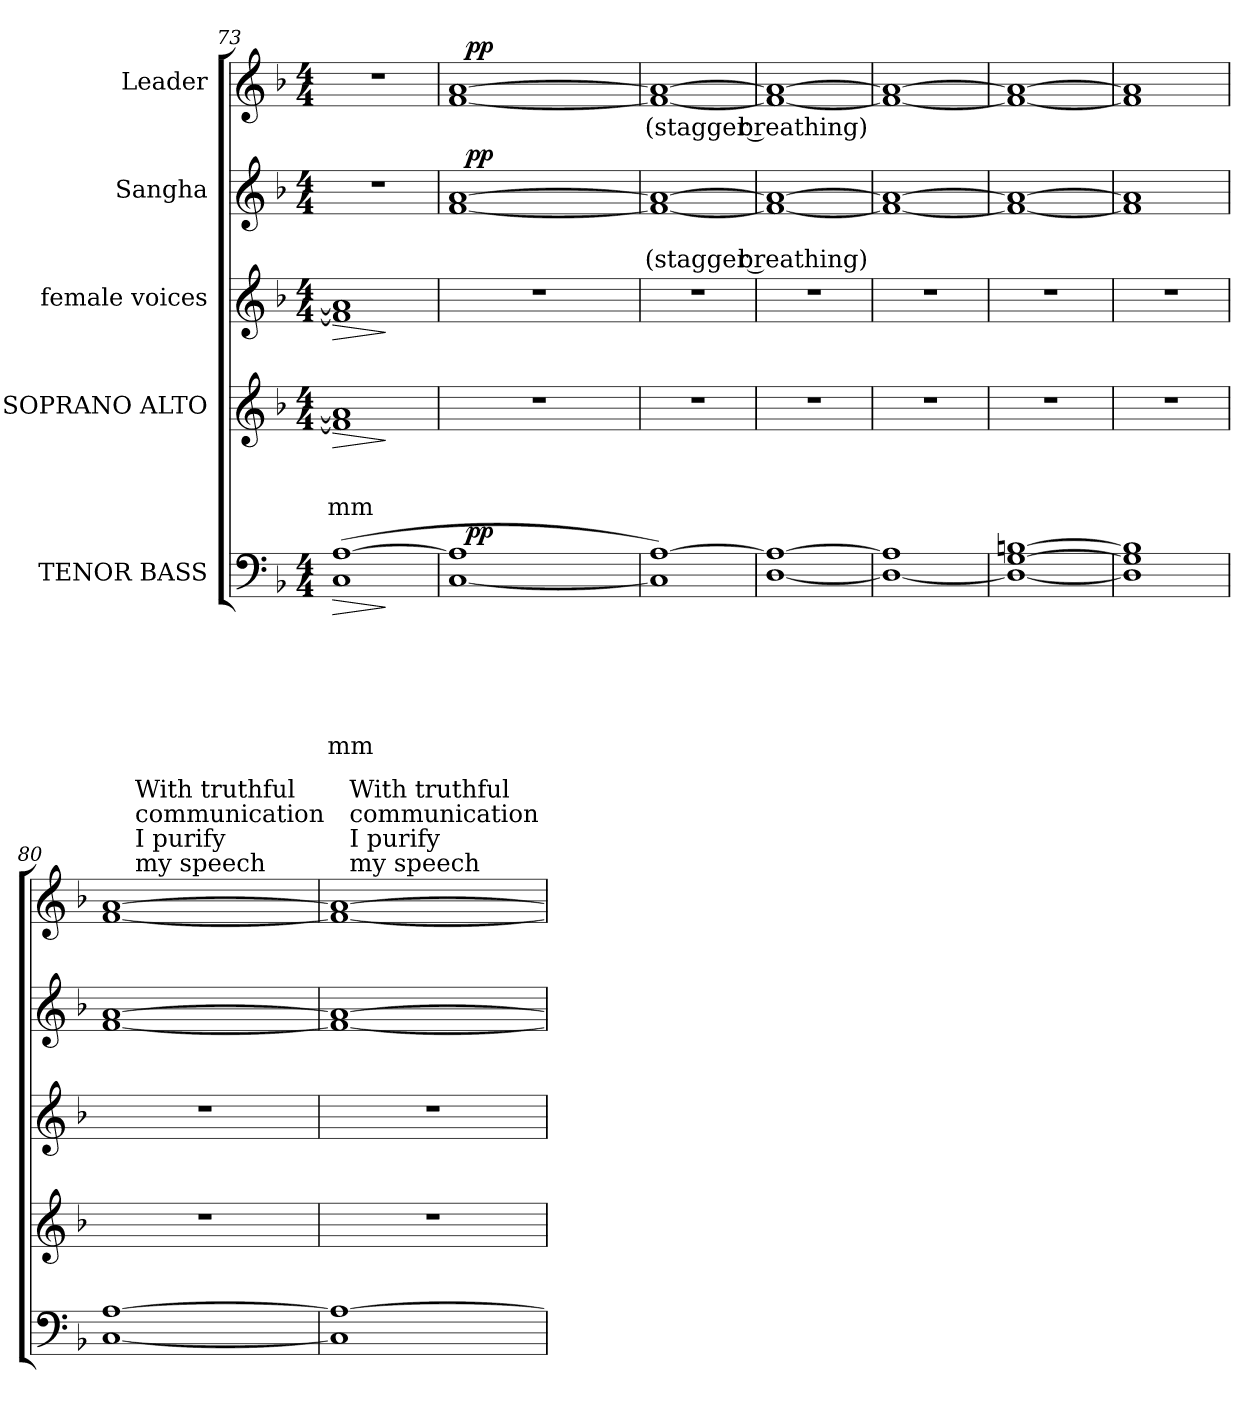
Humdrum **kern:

**kern	**text	**text	**text	**text	**text	**text	**dynam	**kern	**text	**text	**text	**dynam	**kern	**dynam	**kern	**text	**text	**dynam	**kern	**text	**dynam
*part5	*part5	*part5	*part5	*part5	*part5	*part5	*part5	*part4	*part4	*part4	*part4	*part4	*part3	*part3	*part2	*part2	*part2	*part2	*part1	*part1	*part1
*staff5	*staff5	*staff5	*staff5	*staff5	*staff5	*staff5	*staff5	*staff4	*staff4	*staff4	*staff4	*staff4	*staff3	*staff3	*staff2	*staff2	*staff2	*staff2	*staff1	*staff1	*staff1
*I"TENOR BASS	*	*	*	*	*	*	*	*I"SOPRANO ALTO	*	*	*	*	*I"female voices	*	*I"Sangha	*	*	*	*I"Leader	*	*
*clefF4	*	*	*	*	*	*	*	*clefG2	*	*	*	*	*clefG2	*	*clefG2	*	*	*	*clefG2	*	*
*k[b-]	*	*	*	*	*	*	*	*k[b-]	*	*	*	*	*k[b-]	*	*k[b-]	*	*	*	*k[b-]	*	*
*F:	*	*	*	*	*	*	*	*F:	*	*	*	*	*F:	*	*F:	*	*	*	*F:	*	*
*M4/4	*	*	*	*	*	*	*	*M4/4	*	*	*	*	*M4/4	*	*M4/4	*	*	*	*M4/4	*	*
=73	=73	=73	=73	=73	=73	=73	=73	=73	=73	=73	=73	=73	=73	=73	=73	=73	=73	=73	=73	=73	=73
!	!	!	!	!	!	!LO:LY:b	!LO:HP:b	!	!	!	!LO:LY:b	!LO:HP:b	!	!LO:HP:b	!	!	!	!	!	!	!
(<1C [>1A	.	.	.	.	.	mm	>	1f] 1a]	.	.	mm	>	1f] 1a]	>	1r	.	.	.	1r	.	.
.	.	.	.	.	.	.	]	.	.	.	.	]	.	]	.	.	.	.	.	.	.
!!LO:PB:g=z
=74	=74	=74	=74	=74	=74	=74	=74	=74	=74	=74	=74	=74	=74	=74	=74	=74	=74	=74	=74	=74	=74
*^	*	*	*	*	*	*	*	*	*	*	*	*	*	*	*^	*	*	*	*^	*	*
[<1C 1A]	32.ryy	.	.	.	.	.	.	.	1r	.	.	.	.	1r	.	[<1f [>1a	32.ryy	.	.	.	[<1f [>1a	32.ryy	.	.
!	!	!	!	!	!	!	!	!LO:DY:a	!	!	!	!	!	!	!	!	!	!	!	!LO:DY:a	!	!	!	!LO:DY:a
.	2ryy	.	.	.	.	.	.	pp	.	.	.	.	.	.	.	.	2ryy	.	.	pp	.	2ryy	.	pp
.	4ryy	.	.	.	.	.	.	.	.	.	.	.	.	.	.	.	4ryy	.	.	.	.	4ryy	.	.
.	8ryy	.	.	.	.	.	.	.	.	.	.	.	.	.	.	.	8ryy	.	.	.	.	8ryy	.	.
.	16ryy	.	.	.	.	.	.	.	.	.	.	.	.	.	.	.	16ryy	.	.	.	.	16ryy	.	.
.	64ryy	.	.	.	.	.	.	.	.	.	.	.	.	.	.	.	64ryy	.	.	.	.	64ryy	.	.
=75	=75	=75	=75	=75	=75	=75	=75	=75	=75	=75	=75	=75	=75	=75	=75	=75	=75	=75	=75	=75	=75	=75	=75	=75
!	!	!	!	!	!	!	!	!	!	!	!	!	!	!	!	!	!	!	!LO:LY:b	!	!	!	!LO:LY:b	!
*	*	*	*	*	*	*	*	*	*	*	*	*	*	*	*	*v	*v	*	*	*	*	*	*	*
*v	*v	*	*	*	*	*	*	*	*	*	*	*	*	*	*	*	*	*	*	*v	*v	*	*
1C] [>1A)	.	.	.	.	.	.	.	1r	.	.	.	.	1r	.	1f_ 1a_	.	(stagger breathing)	.	1f_ 1a_	(stagger breathing)	.
=76	=76	=76	=76	=76	=76	=76	=76	=76	=76	=76	=76	=76	=76	=76	=76	=76	=76	=76	=76	=76	=76
[<1D 1A_	.	.	.	.	.	.	.	1r	.	.	.	.	1r	.	1f_ 1a_	.	.	.	1f_ 1a_	.	.
=77	=77	=77	=77	=77	=77	=77	=77	=77	=77	=77	=77	=77	=77	=77	=77	=77	=77	=77	=77	=77	=77
1D_ 1A]	.	.	.	.	.	.	.	1r	.	.	.	.	1r	.	1f_ 1a_	.	.	.	1f_ 1a_	.	.
=78	=78	=78	=78	=78	=78	=78	=78	=78	=78	=78	=78	=78	=78	=78	=78	=78	=78	=78	=78	=78	=78
1D_ [>1G [>1Bn	.	.	.	.	.	.	.	1r	.	.	.	.	1r	.	1f_ 1a_	.	.	.	1f_ 1a_	.	.
=79	=79	=79	=79	=79	=79	=79	=79	=79	=79	=79	=79	=79	=79	=79	=79	=79	=79	=79	=79	=79	=79
1D] 1G] 1B]	.	.	.	.	.	.	.	1r	.	.	.	.	1r	.	1f] 1a]	.	.	.	1f] 1a]	.	.
!!LO:LB:g=z
=80	=80	=80	=80	=80	=80	=80	=80	=80	=80	=80	=80	=80	=80	=80	=80	=80	=80	=80	=80	=80	=80
*	*	*	*	*	*	*	*	*	*	*	*	*	*	*	*	*	*	*	*^	*	*
[<1C [>1A	.	.	.	.	.	.	.	1r	.	.	.	.	1r	.	[<1f [>1a	.	.	.	[<1f [>1a	16ryy	.	.
.	.	.	.	.	.	.	.	.	.	.	.	.	.	.	.	.	.	.	.	64ryy	.	.
!	!	!	!	!	!	!	!	!	!	!	!	!	!	!	!	!	!	!	!	!LO:TX:a:t=my speech	!	!
!	!	!	!	!	!	!	!	!	!	!	!	!	!	!	!	!	!	!	!	!LO:TX:a:t=I purify	!	!
!	!	!	!	!	!	!	!	!	!	!	!	!	!	!	!	!	!	!	!	!LO:TX:a:t=communication	!	!
!	!	!	!	!	!	!	!	!	!	!	!	!	!	!	!	!	!	!	!	!LO:TX:a:t=With truthful	!	!
.	.	.	.	.	.	.	.	.	.	.	.	.	.	.	.	.	.	.	.	2ryy	.	.
.	.	.	.	.	.	.	.	.	.	.	.	.	.	.	.	.	.	.	.	4ryy	.	.
.	.	.	.	.	.	.	.	.	.	.	.	.	.	.	.	.	.	.	.	8ryy	.	.
.	.	.	.	.	.	.	.	.	.	.	.	.	.	.	.	.	.	.	.	32.ryy	.	.
=81	=81	=81	=81	=81	=81	=81	=81	=81	=81	=81	=81	=81	=81	=81	=81	=81	=81	=81	=81	=81	=81	=81
1C] 1A_	.	.	.	.	.	.	.	1r	.	.	.	.	1r	.	1f_ 1a_	.	.	.	1f_ 1a_	32.ryy	.	.
!	!	!	!	!	!	!	!	!	!	!	!	!	!	!	!	!	!	!	!	!LO:TX:a:t=my speech	!	!
!	!	!	!	!	!	!	!	!	!	!	!	!	!	!	!	!	!	!	!	!LO:TX:a:t=I purify	!	!
!	!	!	!	!	!	!	!	!	!	!	!	!	!	!	!	!	!	!	!	!LO:TX:a:t=communication	!	!
!	!	!	!	!	!	!	!	!	!	!	!	!	!	!	!	!	!	!	!	!LO:TX:a:t=With truthful	!	!
.	.	.	.	.	.	.	.	.	.	.	.	.	.	.	.	.	.	.	.	2ryy	.	.
.	.	.	.	.	.	.	.	.	.	.	.	.	.	.	.	.	.	.	.	4ryy	.	.
.	.	.	.	.	.	.	.	.	.	.	.	.	.	.	.	.	.	.	.	8ryy	.	.
.	.	.	.	.	.	.	.	.	.	.	.	.	.	.	.	.	.	.	.	16ryy	.	.
.	.	.	.	.	.	.	.	.	.	.	.	.	.	.	.	.	.	.	.	64ryy	.	.
*	*	*	*	*	*	*	*	*	*	*	*	*	*	*	*	*	*	*	*v	*v	*	*
=	=	=	=	=	=	=	=	=	=	=	=	=	=	=	=	=	=	=	=	=	=
*-	*-	*-	*-	*-	*-	*-	*-	*-	*-	*-	*-	*-	*-	*-	*-	*-	*-	*-	*-	*-	*-
